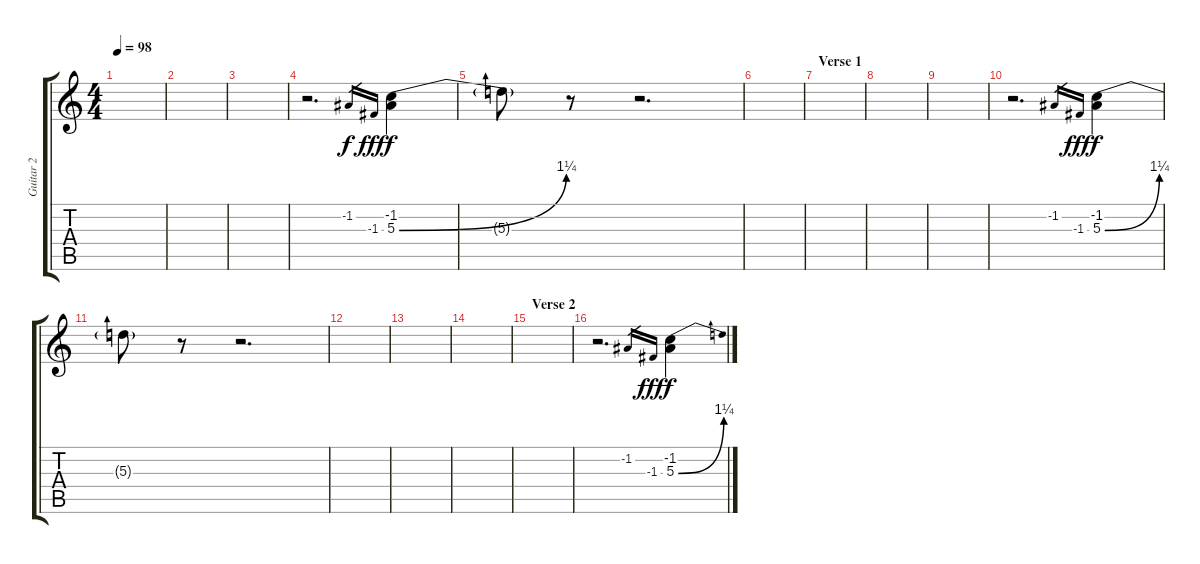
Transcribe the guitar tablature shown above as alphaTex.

\track ("Guitar 2" "Guitar 2") {instrument overdrivenguitar}
\staff {score tabs}
\tuning (E4 B3 G3 D3 A2 E2) {hide}
\ts (4 4)
\tempo 98
\clef g2
\ks c
|
|
|
r.2{d} -1.2.16{gr} -1.3.16{gr dy fff} (-1.2 5.3{be (bend 0 0 60 5)}).4{dy f} |
5.3{t}.8 r.8 r.2{d} |
|
\section ("" "Verse 1")
|
|
|
r.2{d} -1.2.16{gr} -1.3.16{gr dy fff} (-1.2 5.3{be (bend 0 0 60 5)}).4{dy f} |
5.3{t}.8 r.8 r.2{d} |
|
|
|
\section ("" "Verse 2")
|
r.2{d} -1.2.16{gr} -1.3.16{gr dy fff} (-1.2 5.3{be (bend 0 0 60 5)}).4{dy f}
